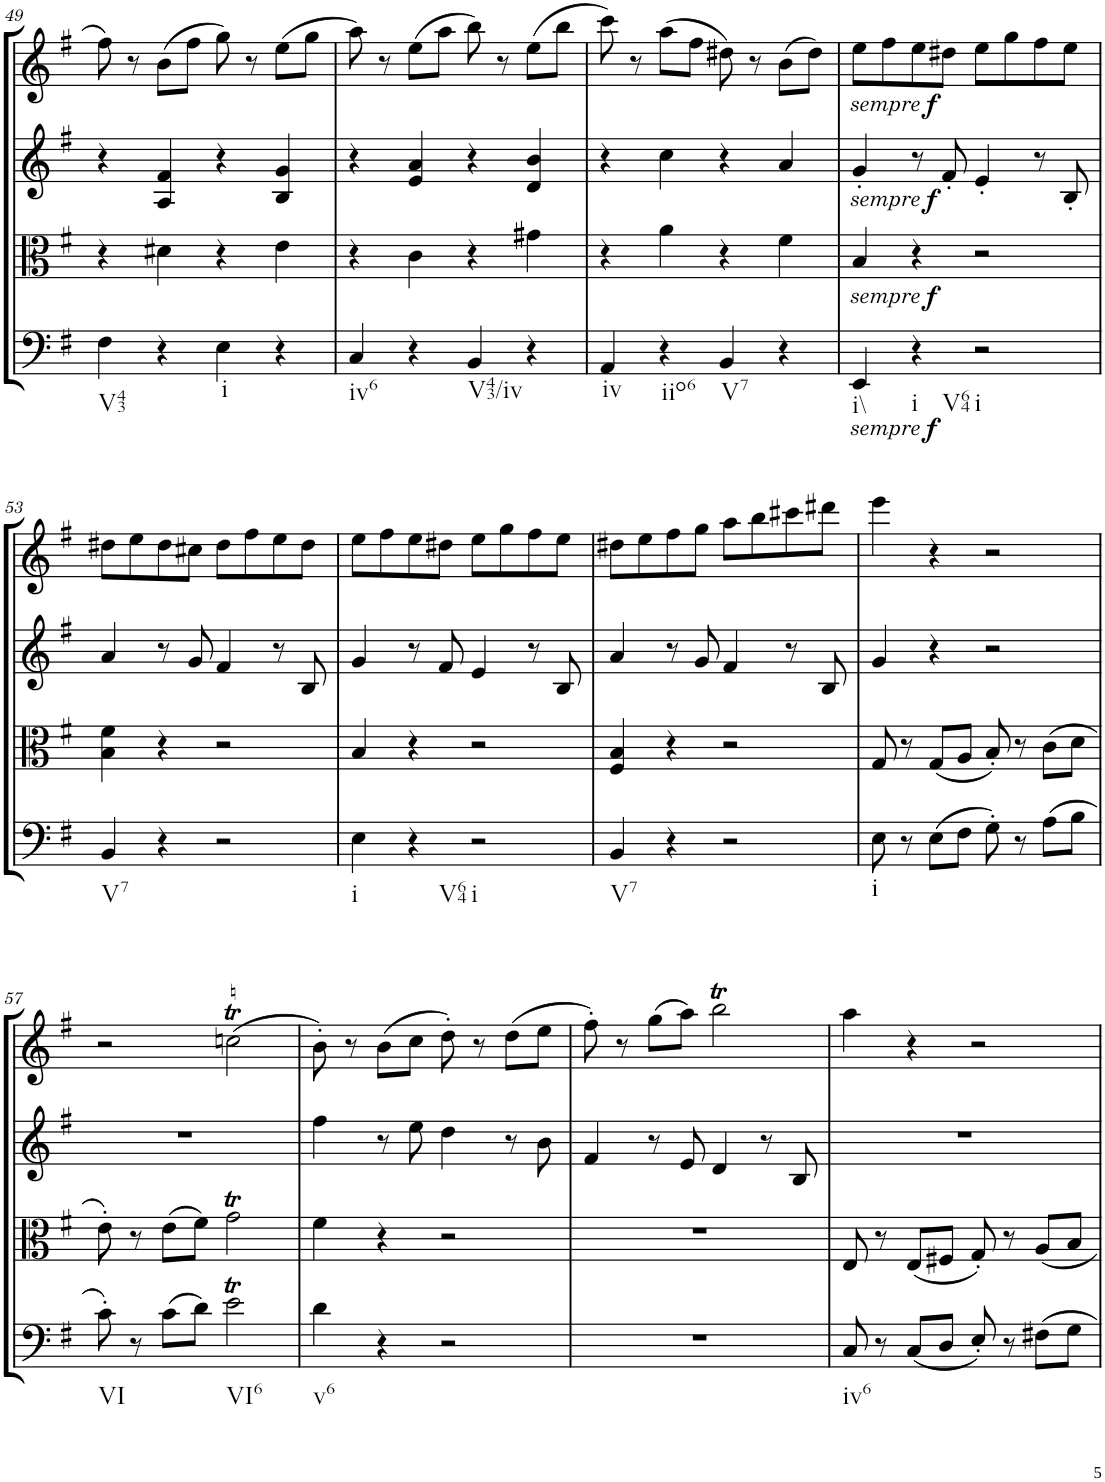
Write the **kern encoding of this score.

**kern	**kern	**kern	**kern
*part4	*part3	*part2	*part1
*staff4	*staff3	*staff2	*staff1
*I"Violoncello.	*I"Viola	*I"Violin II.	*I"Violin I.
*I'Vc	*I'Vla	*I'Vln	*I'Vln
!!LO:PB:g=z
*clefF4	*clefC3	*clefG2	*clefG2
*k[f#]	*k[f#]	*k[f#]	*k[f#]
*M2/2	*M2/2	*M2/2	*M2/2
*met(c|)	*met(c|)	*met(c|)	*met(c|)
=49	=49	=49	=49
!LO:TX:b:t=V43	!	!	!
4F#\	4r	4r	8ff#\
.	.	.	8r
4r	4d#X\	4A/ 4f#/	(8b\L
.	.	.	8ff#\J
!LO:TX:b:t=i	!	!	!
4E\	4r	4r	8gg\)
.	.	.	8r
4r	4e\	4B/ 4g/	(8ee\L
.	.	.	8gg\J
=50	=50	=50	=50
!LO:TX:b:t=iv6	!	!	!
4C/	4r	4r	8aa\)
.	.	.	8r
4r	4c\	4e/ 4a/	(8ee\L
.	.	.	8aa\J
!LO:TX:b:t=V43/iv	!	!	!
4BB/	4r	4r	8bb\)
.	.	.	8r
4r	4g#X\	4d/ 4b/	(8ee\L
.	.	.	8bb\J
=51	=51	=51	=51
!LO:TX:b:t=iv	!	!	!
4AA/	4r	4r	8ccc\)
.	.	.	8r
!LO:TX:b:t=iio6	!	!	!
4r	4a\	4cc\	(8aa\L
.	.	.	8ff#\J
!LO:TX:b:t=V7	!	!	!
4BB/	4r	4r	8dd#X\)
.	.	.	8r
4r	4f#\	4a/	(8b\L
.	.	.	8dd#\J)
=52	=52	=52	=52
!	!	!	!LO:TX:b:i:t=sempre
!	!	!LO:TX:b:i:t=sempre	!
!	!LO:TX:b:i:t=sempre	!	!
!LO:TX:b:i:t=sempre	!	!	!
!LO:TX:b:t=i\\	!	!	!
4EE/	4B/	4g'/	8ee\L
.	.	.	8ff#\
!LO:TX:b:t=i	!	!	!
!LO:TX:b:t=V64	!	!	!
4r	4r	8r	8ee\
.	.	8f#'/	8dd#X\J
!LO:TX:b:t=i	!	!	!
2r	2r	4e'/	8ee\L
.	.	.	8gg\
.	.	8r	8ff#\
.	.	8B'/	8ee\J
!!LO:LB:g=z
=53	=53	=53	=53
!LO:TX:b:t=V7	!	!	!
4BB/	4B\ 4f#\	4a/	8dd#X\L
.	.	.	8ee\
4r	4r	8r	8dd#\
.	.	8g/	8cc#X\J
2r	2r	4f#/	8dd#\L
.	.	.	8ff#\
.	.	8r	8ee\
.	.	8B/	8dd#\J
=54	=54	=54	=54
!LO:TX:b:t=i	!	!	!
4E\	4B/	4g/	8ee\L
.	.	.	8ff#\
!LO:TX:b:t=V64	!	!	!
4r	4r	8r	8ee\
.	.	8f#/	8dd#X\J
!LO:TX:b:t=i	!	!	!
2r	2r	4e/	8ee\L
.	.	.	8gg\
.	.	8r	8ff#\
.	.	8B/	8ee\J
=55	=55	=55	=55
!LO:TX:b:t=V7	!	!	!
4BB/	4F#/ 4B/	4a/	8dd#X\L
.	.	.	8ee\
4r	4r	8r	8ff#\
.	.	8g/	8gg\J
2r	2r	4f#/	8aa\L
.	.	.	8bb\
.	.	8r	8ccc#X\
.	.	8B/	8ddd#X\J
=56	=56	=56	=56
!LO:TX:b:t=i	!	!	!
8E\	8G/	4g/	4eee\
8r	8r	.	.
(8E\L	(8G/L	4r	4r
8F#\J	8A/J	.	.
8G'\)	8B'/)	2r	2r
8r	8r	.	.
(8A\L	(8c\L	.	.
8B\J	8d\J	.	.
!!LO:LB:g=z
=57	=57	=57	=57
!LO:TX:b:t=VI	!	!	!
8c'\)	8e'\)	1r	2r
8r	8r	.	.
(8c\L	(8e\L	.	.
8d\J)	8f#\J)	.	.
!LO:TX:b:t=VI6	!	!	!
2eT\	2gT\	.	(2ccnT\
=58	=58	=58	=58
!LO:TX:b:t=v6	!	!	!
4d\	4f#\	4ff#\	8b'\)
.	.	.	8r
4r	4r	8r	(8b\L
.	.	8ee\	8cc\J
2r	2r	4dd\	8dd'\)
.	.	.	8r
.	.	8r	(8dd\L
.	.	8b\	8ee\J
=59	=59	=59	=59
1r	1r	4f#/	8ff#'\)
.	.	.	8r
.	.	8r	(8gg\L
.	.	8e/	8aa\J)
.	.	4d/	2bbt\
.	.	8r	.
.	.	8B/	.
=60	=60	=60	=60
!LO:TX:b:t=iv6	!	!	!
8C/	8E/	1r	4aa\
8r	8r	.	.
(8C/L	(8E/L	.	4r
8D/J	8F#X/J	.	.
8E'/)	8G'/)	.	2r
8r	8r	.	.
8F#X\L	8A/L	.	.
8G\J	8B/J	.	.
=	=	=	=
*-	*-	*-	*-
